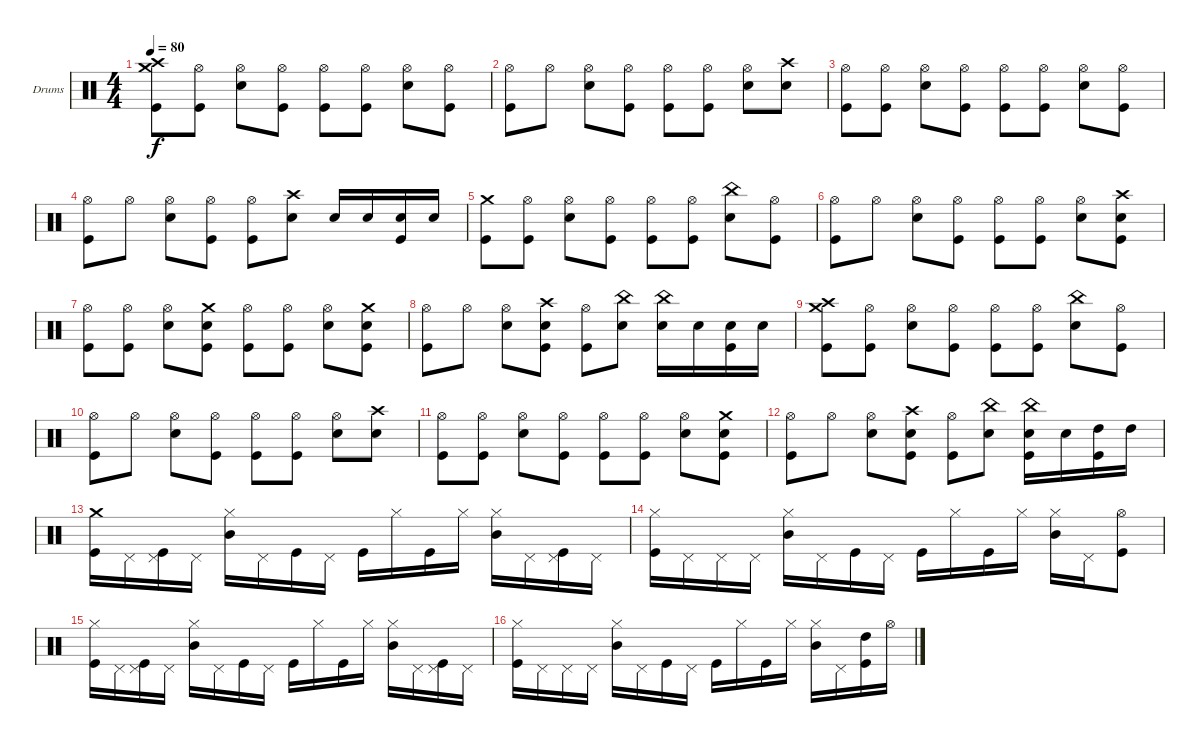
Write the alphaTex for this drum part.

\bracketExtendMode groupsimilarinstruments
\firstSystemTrackNameOrientation horizontal
\otherSystemsTrackNameOrientation horizontal
\track ("Drumkit" "Drums") {instrument percussion}
\staff {score}
\articulation defaults
\ts (4 4)
\tempo 80
\clef neutral
\ks c
("Kick (hit)" "Crash high (hit)" "Crash medium (hit)").8{dy f} ("Kick (hit)" "Hi-Hat (open)").8 ("Snare (hit) 2" "Hi-Hat (open)").8 ("Kick (hit)" "Hi-Hat (open)").8 ("Kick (hit)" "Hi-Hat (open)").8 ("Kick (hit)" "Hi-Hat (open)").8 ("Snare (hit) 2" "Hi-Hat (open)").8 ("Kick (hit)" "Hi-Hat (open)").8 |
("Kick (hit)" "Hi-Hat (open)").8 "Hi-Hat (open)".8 ("Snare (hit) 2" "Hi-Hat (open)").8 ("Kick (hit)" "Hi-Hat (open)").8 ("Kick (hit)" "Hi-Hat (open)").8 ("Kick (hit)" "Hi-Hat (open)").8 ("Snare (hit) 2" "Hi-Hat (open)").8 ("Snare (hit) 2" "Crash high (hit)").8 |
("Kick (hit)" "Hi-Hat (open)").8 ("Kick (hit)" "Hi-Hat (open)").8 ("Snare (hit) 2" "Hi-Hat (open)").8 ("Kick (hit)" "Hi-Hat (open)").8 ("Kick (hit)" "Hi-Hat (open)").8 ("Kick (hit)" "Hi-Hat (open)").8 ("Snare (hit) 2" "Hi-Hat (open)").8 ("Kick (hit)" "Hi-Hat (open)").8 |
("Kick (hit)" "Hi-Hat (open)").8 "Hi-Hat (open)".8 ("Snare (hit) 2" "Hi-Hat (open)").8 ("Kick (hit)" "Hi-Hat (open)").8 ("Kick (hit)" "Hi-Hat (open)").8 ("Snare (hit) 2" "Crash high (hit)").8 "Snare (hit) 2".16 "Snare (hit) 2".16 ("Kick (hit)" "Snare (hit) 2").16 "Snare (hit) 2".16 |
("Kick (hit)" "Crash medium (hit)").8 ("Kick (hit)" "Hi-Hat (open)").8 ("Snare (hit) 2" "Hi-Hat (open)").8 ("Kick (hit)" "Hi-Hat (open)").8 ("Kick (hit)" "Hi-Hat (open)").8 ("Kick (hit)" "Hi-Hat (open)").8 ("Snare (hit) 2" "China (hit)").8 ("Kick (hit)" "Hi-Hat (open)").8 |
("Kick (hit)" "Hi-Hat (open)").8 "Hi-Hat (open)".8 ("Snare (hit) 2" "Hi-Hat (open)").8 ("Kick (hit)" "Hi-Hat (open)").8 ("Kick (hit)" "Hi-Hat (open)").8 ("Kick (hit)" "Hi-Hat (open)").8 ("Snare (hit) 2" "Hi-Hat (open)").8 ("Snare (hit) 2" "Crash high (hit)" "Kick (hit)").8 |
("Kick (hit)" "Hi-Hat (open)").8 ("Kick (hit)" "Hi-Hat (open)").8 ("Snare (hit) 2" "Hi-Hat (open)").8 ("Snare (hit) 2" "Crash medium (hit)" "Kick (hit)").8 ("Kick (hit)" "Hi-Hat (open)").8 ("Kick (hit)" "Hi-Hat (open)").8 ("Snare (hit) 2" "Hi-Hat (open)").8 ("Kick (hit)" "Crash medium (hit)" "Snare (hit) 2").8 |
("Kick (hit)" "Hi-Hat (open)").8 "Hi-Hat (open)".8 ("Snare (hit) 2" "Hi-Hat (open)").8 ("Snare (hit) 2" "Crash high (hit)" "Kick (hit)").8 ("Kick (hit)" "Hi-Hat (open)").8 ("Snare (hit) 2" "China (hit)").8 ("China (hit)" "Snare (hit) 2").16 "Snare (hit) 2".16 ("Kick (hit)" "Snare (hit) 2").16 "Snare (hit) 2".16 |
("Kick (hit)" "Crash high (hit)" "Crash medium (hit)").8 ("Kick (hit)" "Hi-Hat (open)").8 ("Snare (hit) 2" "Hi-Hat (open)").8 ("Kick (hit)" "Hi-Hat (open)").8 ("Kick (hit)" "Hi-Hat (open)").8 ("Kick (hit)" "Hi-Hat (open)").8 ("Snare (hit) 2" "China (hit)").8 ("Kick (hit)" "Hi-Hat (open)").8 |
("Kick (hit)" "Hi-Hat (open)").8 "Hi-Hat (open)".8 ("Snare (hit) 2" "Hi-Hat (open)").8 ("Kick (hit)" "Hi-Hat (open)").8 ("Kick (hit)" "Hi-Hat (open)").8 ("Kick (hit)" "Hi-Hat (open)").8 ("Snare (hit) 2" "Hi-Hat (open)").8 ("Snare (hit) 2" "Crash high (hit)").8 |
("Kick (hit)" "Hi-Hat (open)").8 ("Kick (hit)" "Hi-Hat (open)").8 ("Snare (hit) 2" "Hi-Hat (open)").8 ("Kick (hit)" "Hi-Hat (open)").8 ("Kick (hit)" "Hi-Hat (open)").8 ("Kick (hit)" "Hi-Hat (open)").8 ("Snare (hit) 2" "Hi-Hat (open)").8 ("Kick (hit)" "Crash medium (hit)" "Snare (hit) 2").8 |
("Kick (hit)" "Hi-Hat (open)").8 "Hi-Hat (open)".8 ("Snare (hit) 2" "Hi-Hat (open)").8 ("Kick (hit)" "Crash high (hit)" "Snare (hit) 2").8 ("Kick (hit)" "Hi-Hat (open)").8 ("Snare (hit) 2" "China (hit)").8 ("China (hit)" "Snare (hit) 2" "Kick (hit)").16 "Snare (hit) 2".16 ("Kick (hit)" "High Tom (hit)").16 "High Tom (hit)".16 |
("Crash medium (hit)" "Kick (hit)").16 "Pedal Hi-Hat (hit)".16 ("Pedal Hi-Hat (hit)" "Kick (hit)").16 "Pedal Hi-Hat (hit)".16 ("Hi-Hat (closed)" "Mid Tom (hit)").16 "Pedal Hi-Hat (hit)".16 "Kick (hit)".16 "Pedal Hi-Hat (hit)".16 "Kick (hit)".16 "Hi-Hat (closed)".16 "Kick (hit)".16 "Hi-Hat (closed)".16 ("Hi-Hat (closed)" "Mid Tom (hit)").16 "Pedal Hi-Hat (hit)".16 ("Pedal Hi-Hat (hit)" "Kick (hit)").16 "Pedal Hi-Hat (hit)".16 |
("Hi-Hat (closed)" "Kick (hit)").16 "Pedal Hi-Hat (hit)".16 "Pedal Hi-Hat (hit)".16 "Pedal Hi-Hat (hit)".16 ("Hi-Hat (closed)" "Mid Tom (hit)").16 "Pedal Hi-Hat (hit)".16 "Kick (hit)".16 "Pedal Hi-Hat (hit)".16 "Kick (hit)".16 "Hi-Hat (closed)".16 "Kick (hit)".16 "Hi-Hat (closed)".16 ("Hi-Hat (closed)" "Mid Tom (hit)").16 "Pedal Hi-Hat (hit)".16 ("Hi-Hat (open)" "Kick (hit)").8 |
("Hi-Hat (closed)" "Kick (hit)").16 "Pedal Hi-Hat (hit)".16 ("Pedal Hi-Hat (hit)" "Kick (hit)").16 "Pedal Hi-Hat (hit)".16 ("Hi-Hat (closed)" "Mid Tom (hit)").16 "Pedal Hi-Hat (hit)".16 "Kick (hit)".16 "Pedal Hi-Hat (hit)".16 "Kick (hit)".16 "Hi-Hat (closed)".16 "Kick (hit)".16 "Hi-Hat (closed)".16 ("Hi-Hat (closed)" "Mid Tom (hit)").16 "Pedal Hi-Hat (hit)".16 ("Pedal Hi-Hat (hit)" "Kick (hit)").16 "Pedal Hi-Hat (hit)".16 |
("Hi-Hat (closed)" "Kick (hit)").16 "Pedal Hi-Hat (hit)".16 "Pedal Hi-Hat (hit)".16 "Pedal Hi-Hat (hit)".16 ("Hi-Hat (closed)" "Mid Tom (hit)").16 "Pedal Hi-Hat (hit)".16 "Kick (hit)".16 "Pedal Hi-Hat (hit)".16 "Kick (hit)".16 "Hi-Hat (closed)".16 "Kick (hit)".16 "Hi-Hat (closed)".16 ("Hi-Hat (closed)" "Mid Tom (hit)").16 "Pedal Hi-Hat (hit)".16 ("Kick (hit)" "High Tom (hit)").16 "Hi-Hat (open)".16
